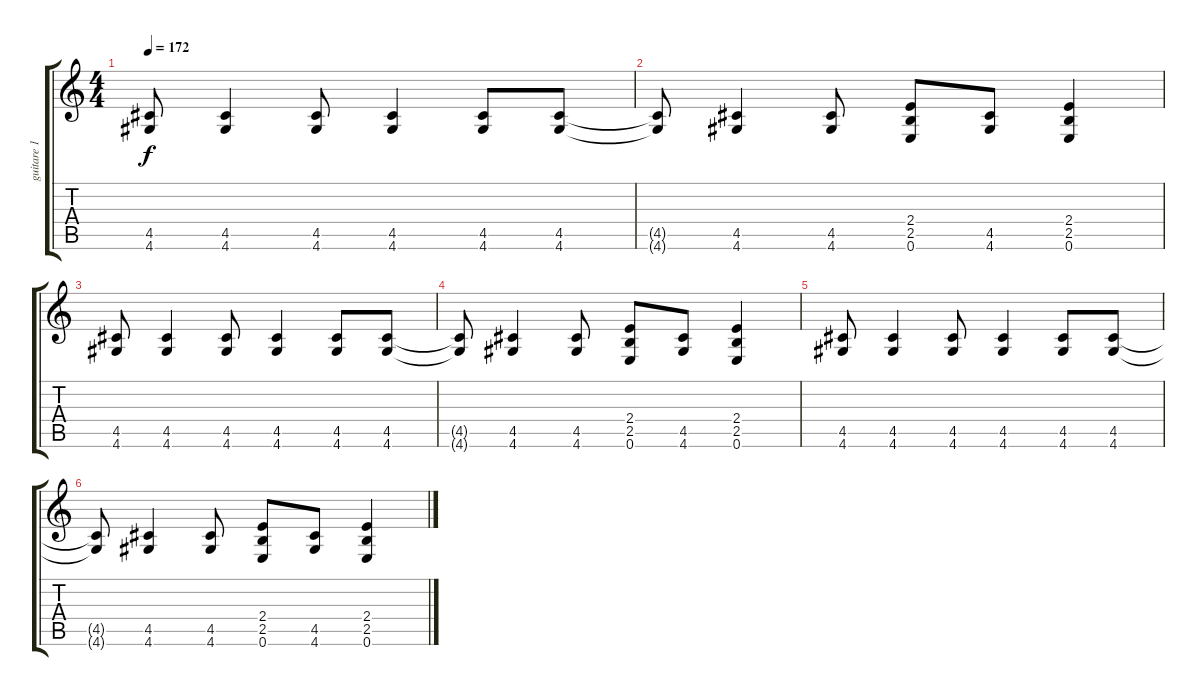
\track ("guitare 1" "guitare 1") {instrument distortionguitar}
\staff {score tabs}
\tuning (E4 B3 G3 D3 A2 E2) {hide}
\ts (4 4)
\tempo 172
\clef g2
\ks c
(4.5 4.6).8{dy f} (4.5 4.6).4 (4.5 4.6).8 (4.5 4.6).4 (4.5 4.6).8 (4.5 4.6).8 |
(4.5{t} 4.6{t}).8 (4.5 4.6).4 (4.5 4.6).8 (2.4 2.5 0.6).8 (4.5 4.6).8 (2.4 2.5 0.6).4 |
(4.5 4.6).8 (4.5 4.6).4 (4.5 4.6).8 (4.5 4.6).4 (4.5 4.6).8 (4.5 4.6).8 |
(4.5{t} 4.6{t}).8 (4.5 4.6).4 (4.5 4.6).8 (2.4 2.5 0.6).8 (4.5 4.6).8 (2.4 2.5 0.6).4 |
(4.5 4.6).8 (4.5 4.6).4 (4.5 4.6).8 (4.5 4.6).4 (4.5 4.6).8 (4.5 4.6).8 |
(4.5{t} 4.6{t}).8 (4.5 4.6).4 (4.5 4.6).8 (2.4 2.5 0.6).8 (4.5 4.6).8 (2.4 2.5 0.6).4
